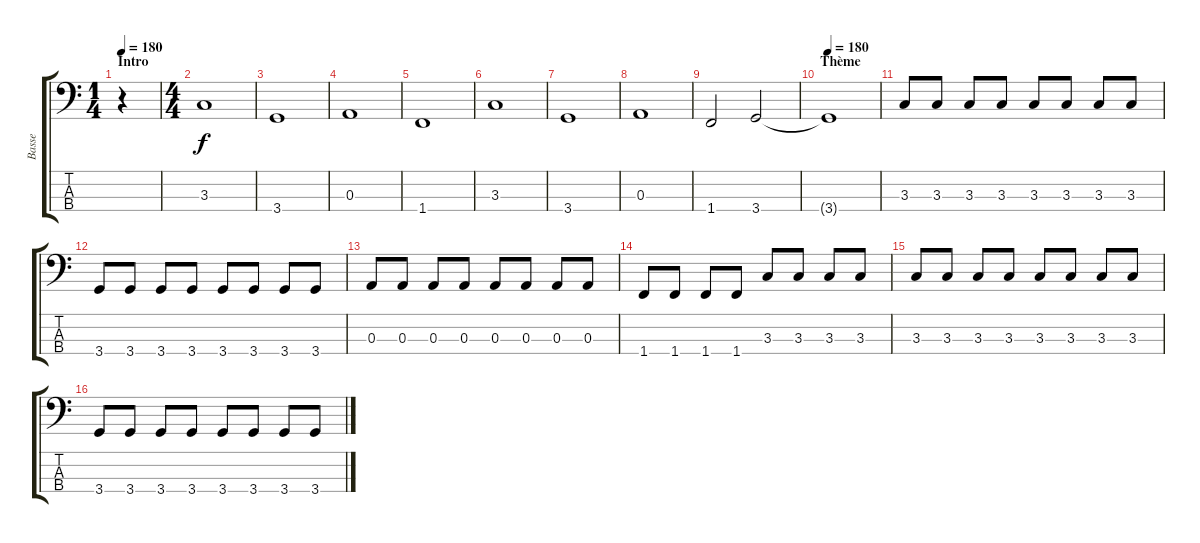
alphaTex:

\track ("Basse" "Basse") {instrument electricbassfinger}
\staff {score tabs}
\tuning (G2 D2 A1 E1) {hide}
\ts (1 4)
\section ("" "Intro")
\tempo 180
\clef f4
\ks c
r.4{dy f instrument electricbassfinger} |
\ts (4 4)
3.3.1 |
3.4.1 |
0.3.1 |
1.4.1 |
3.3.1 |
3.4.1 |
0.3.1 |
1.4.2 3.4.2 |
\section ("" "Thème")
\tempo 180
3.4{t}.1 |
3.3.8 3.3.8 3.3.8 3.3.8 3.3.8 3.3.8 3.3.8 3.3.8 |
3.4.8 3.4.8 3.4.8 3.4.8 3.4.8 3.4.8 3.4.8 3.4.8 |
0.3.8 0.3.8 0.3.8 0.3.8 0.3.8 0.3.8 0.3.8 0.3.8 |
1.4.8 1.4.8 1.4.8 1.4.8 3.3.8 3.3.8 3.3.8 3.3.8 |
3.3.8 3.3.8 3.3.8 3.3.8 3.3.8 3.3.8 3.3.8 3.3.8 |
3.4.8 3.4.8 3.4.8 3.4.8 3.4.8 3.4.8 3.4.8 3.4.8
